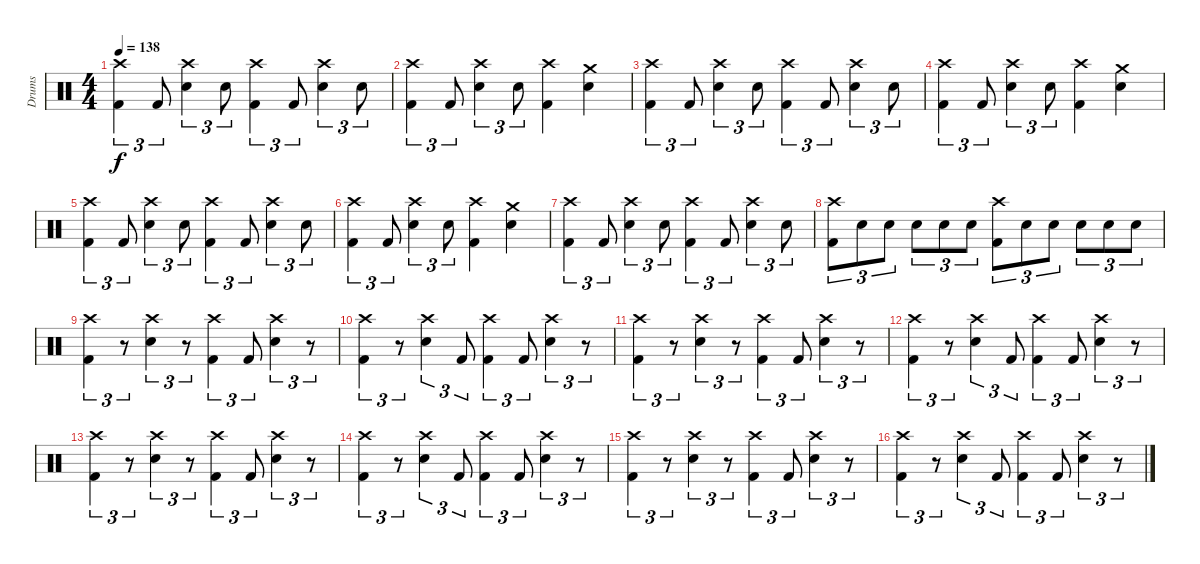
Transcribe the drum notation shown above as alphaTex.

\track ("Drums" "Drums") {instrument percussion}
\staff {score}
\articulation defaults
\ts (4 4)
\tempo 138
\clef neutral
\ks c
("Crash high (hit)" "Kick (hit) 2").4{tu (3 2) dy f} "Kick (hit) 2".8{tu (3 2)} ("Crash high (hit)" "Electric Snare (hit)").4{tu (3 2)} "Electric Snare (hit)".8{tu (3 2)} ("Crash high (hit)" "Kick (hit) 2").4{tu (3 2)} "Kick (hit) 2".8{tu (3 2)} ("Crash high (hit)" "Electric Snare (hit)").4{tu (3 2)} "Electric Snare (hit)".8{tu (3 2)} |
("Crash high (hit)" "Kick (hit) 2").4{tu (3 2)} "Kick (hit) 2".8{tu (3 2)} ("Crash high (hit)" "Electric Snare (hit)").4{tu (3 2)} "Electric Snare (hit)".8{tu (3 2)} ("Crash high (hit)" "Kick (hit) 2").4 ("Crash medium (hit)" "Electric Snare (hit)").4 |
("Crash high (hit)" "Kick (hit) 2").4{tu (3 2)} "Kick (hit) 2".8{tu (3 2)} ("Crash high (hit)" "Electric Snare (hit)").4{tu (3 2)} "Electric Snare (hit)".8{tu (3 2)} ("Crash high (hit)" "Kick (hit) 2").4{tu (3 2)} "Kick (hit) 2".8{tu (3 2)} ("Crash high (hit)" "Electric Snare (hit)").4{tu (3 2)} "Electric Snare (hit)".8{tu (3 2)} |
("Crash high (hit)" "Kick (hit) 2").4{tu (3 2)} "Kick (hit) 2".8{tu (3 2)} ("Crash high (hit)" "Electric Snare (hit)").4{tu (3 2)} "Electric Snare (hit)".8{tu (3 2)} ("Crash high (hit)" "Kick (hit) 2").4 ("Crash medium (hit)" "Electric Snare (hit)").4 |
("Crash high (hit)" "Kick (hit) 2").4{tu (3 2)} "Kick (hit) 2".8{tu (3 2)} ("Crash high (hit)" "Electric Snare (hit)").4{tu (3 2)} "Electric Snare (hit)".8{tu (3 2)} ("Crash high (hit)" "Kick (hit) 2").4{tu (3 2)} "Kick (hit) 2".8{tu (3 2)} ("Crash high (hit)" "Electric Snare (hit)").4{tu (3 2)} "Electric Snare (hit)".8{tu (3 2)} |
("Crash high (hit)" "Kick (hit) 2").4{tu (3 2)} "Kick (hit) 2".8{tu (3 2)} ("Crash high (hit)" "Electric Snare (hit)").4{tu (3 2)} "Electric Snare (hit)".8{tu (3 2)} ("Crash high (hit)" "Kick (hit) 2").4 ("Crash medium (hit)" "Electric Snare (hit)").4 |
("Crash high (hit)" "Kick (hit) 2").4{tu (3 2)} "Kick (hit) 2".8{tu (3 2)} ("Crash high (hit)" "Electric Snare (hit)").4{tu (3 2)} "Electric Snare (hit)".8{tu (3 2)} ("Crash high (hit)" "Kick (hit) 2").4{tu (3 2)} "Kick (hit) 2".8{tu (3 2)} ("Crash high (hit)" "Electric Snare (hit)").4{tu (3 2)} "Electric Snare (hit)".8{tu (3 2)} |
("Crash high (hit)" "Kick (hit) 2").8{tu (3 2)} "Electric Snare (hit)".8{tu (3 2)} "Electric Snare (hit)".8{tu (3 2)} "Electric Snare (hit)".8{tu (3 2)} "Electric Snare (hit)".8{tu (3 2)} "Electric Snare (hit)".8{tu (3 2)} ("Crash high (hit)" "Kick (hit) 2").8{tu (3 2)} "Electric Snare (hit)".8{tu (3 2)} "Electric Snare (hit)".8{tu (3 2)} "Electric Snare (hit)".8{tu (3 2)} "Electric Snare (hit)".8{tu (3 2)} "Electric Snare (hit)".8{tu (3 2)} |
("Crash high (hit)" "Kick (hit) 2").4{tu (3 2)} r.8{tu (3 2)} ("Crash high (hit)" "Electric Snare (hit)").4{tu (3 2)} r.8{tu (3 2)} ("Crash high (hit)" "Kick (hit) 2").4{tu (3 2)} "Kick (hit) 2".8{tu (3 2)} ("Crash high (hit)" "Electric Snare (hit)").4{tu (3 2)} r.8{tu (3 2)} |
("Crash high (hit)" "Kick (hit) 2").4{tu (3 2)} r.8{tu (3 2)} ("Crash high (hit)" "Electric Snare (hit)").4{tu (3 2)} "Kick (hit) 2".8{tu (3 2)} ("Crash high (hit)" "Kick (hit) 2").4{tu (3 2)} "Kick (hit) 2".8{tu (3 2)} ("Crash high (hit)" "Electric Snare (hit)").4{tu (3 2)} r.8{tu (3 2)} |
("Crash high (hit)" "Kick (hit) 2").4{tu (3 2)} r.8{tu (3 2)} ("Crash high (hit)" "Electric Snare (hit)").4{tu (3 2)} r.8{tu (3 2)} ("Crash high (hit)" "Kick (hit) 2").4{tu (3 2)} "Kick (hit) 2".8{tu (3 2)} ("Crash high (hit)" "Electric Snare (hit)").4{tu (3 2)} r.8{tu (3 2)} |
("Crash high (hit)" "Kick (hit) 2").4{tu (3 2)} r.8{tu (3 2)} ("Crash high (hit)" "Electric Snare (hit)").4{tu (3 2)} "Kick (hit) 2".8{tu (3 2)} ("Crash high (hit)" "Kick (hit) 2").4{tu (3 2)} "Kick (hit) 2".8{tu (3 2)} ("Crash high (hit)" "Electric Snare (hit)").4{tu (3 2)} r.8{tu (3 2)} |
("Crash high (hit)" "Kick (hit) 2").4{tu (3 2)} r.8{tu (3 2)} ("Crash high (hit)" "Electric Snare (hit)").4{tu (3 2)} r.8{tu (3 2)} ("Crash high (hit)" "Kick (hit) 2").4{tu (3 2)} "Kick (hit) 2".8{tu (3 2)} ("Crash high (hit)" "Electric Snare (hit)").4{tu (3 2)} r.8{tu (3 2)} |
("Crash high (hit)" "Kick (hit) 2").4{tu (3 2)} r.8{tu (3 2)} ("Crash high (hit)" "Electric Snare (hit)").4{tu (3 2)} "Kick (hit) 2".8{tu (3 2)} ("Crash high (hit)" "Kick (hit) 2").4{tu (3 2)} "Kick (hit) 2".8{tu (3 2)} ("Crash high (hit)" "Electric Snare (hit)").4{tu (3 2)} r.8{tu (3 2)} |
("Crash high (hit)" "Kick (hit) 2").4{tu (3 2)} r.8{tu (3 2)} ("Crash high (hit)" "Electric Snare (hit)").4{tu (3 2)} r.8{tu (3 2)} ("Crash high (hit)" "Kick (hit) 2").4{tu (3 2)} "Kick (hit) 2".8{tu (3 2)} ("Crash high (hit)" "Electric Snare (hit)").4{tu (3 2)} r.8{tu (3 2)} |
("Crash high (hit)" "Kick (hit) 2").4{tu (3 2)} r.8{tu (3 2)} ("Crash high (hit)" "Electric Snare (hit)").4{tu (3 2)} "Kick (hit) 2".8{tu (3 2)} ("Crash high (hit)" "Kick (hit) 2").4{tu (3 2)} "Kick (hit) 2".8{tu (3 2)} ("Crash high (hit)" "Electric Snare (hit)").4{tu (3 2)} r.8{tu (3 2)}
